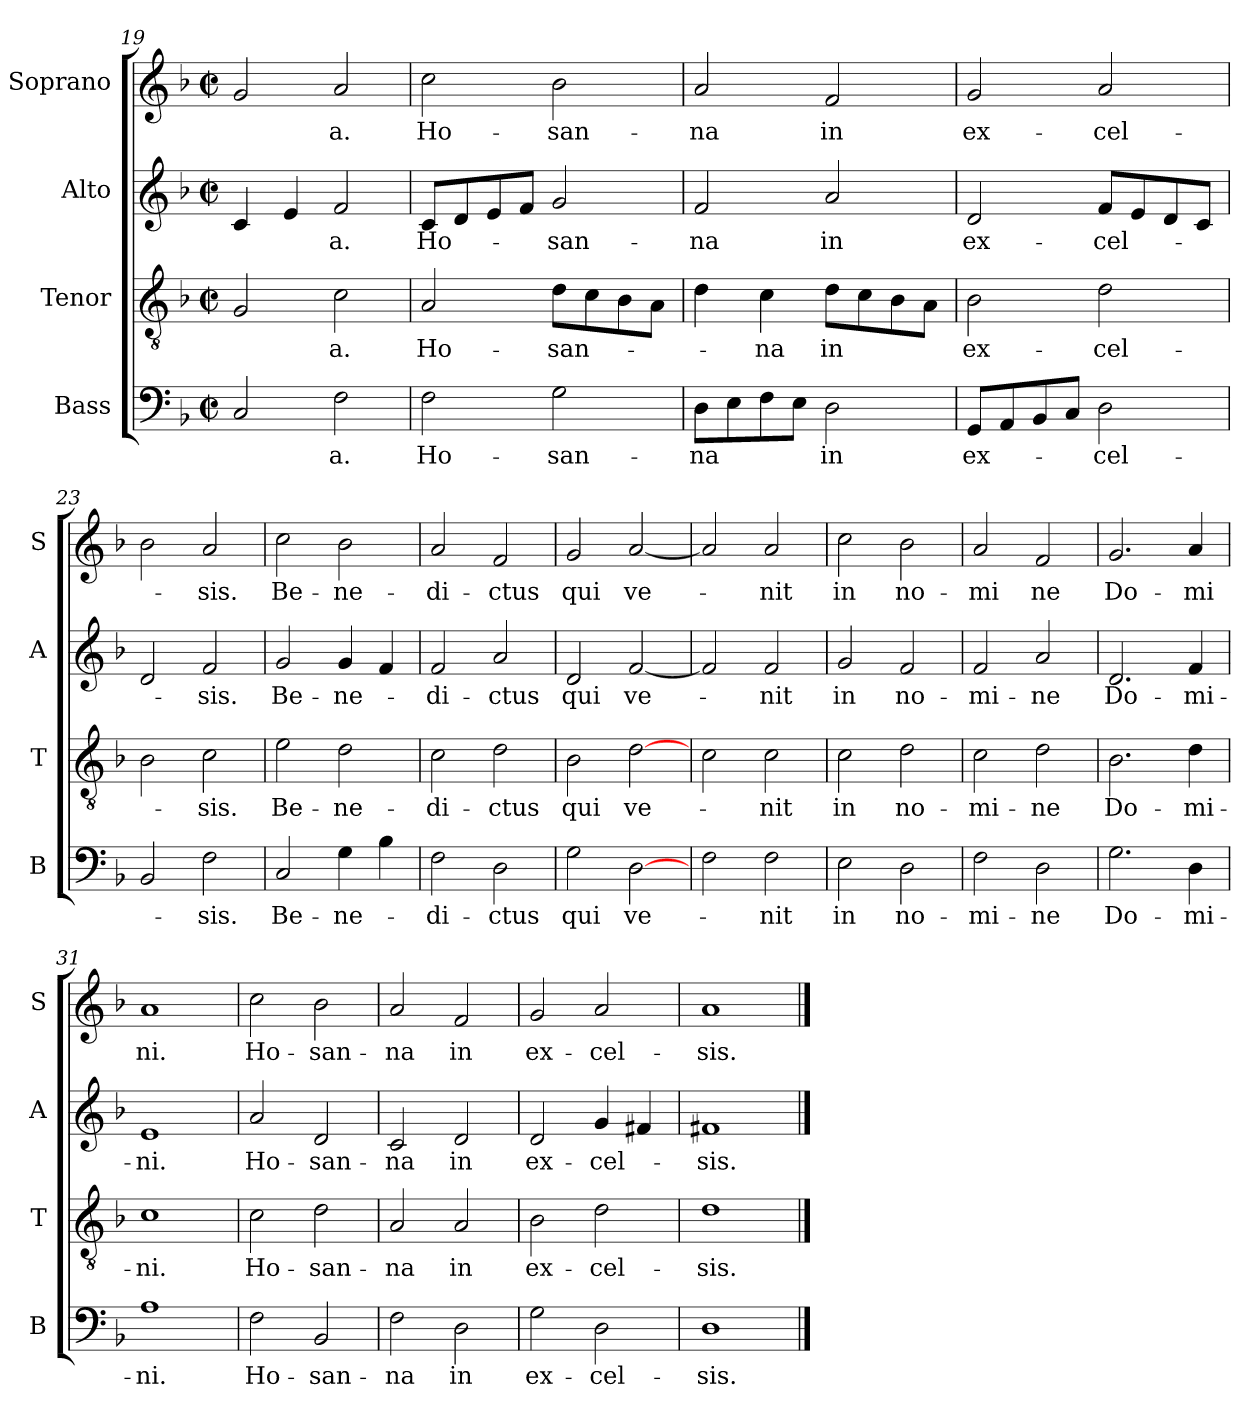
**kern	**text	**kern	**text	**kern	**text	**kern	**text
*part4	*part4	*part3	*part3	*part2	*part2	*part1	*part1
*staff4	*staff4	*staff3	*staff3	*staff2	*staff2	*staff1	*staff1
*I"Bass	*	*I"Tenor	*	*I"Alto	*	*I"Soprano	*
*I'B	*	*I'T	*	*I'A	*	*I'S	*
*clefF4	*	*clefGv2	*	*clefG2	*	*clefG2	*
*k[b-]	*	*k[b-]	*	*k[b-]	*	*k[b-]	*
*F:	*	*F:	*	*F:	*	*F:	*
*M2/2	*	*M2/2	*	*M2/2	*	*M2/2	*
*met(c|)	*	*met(c|)	*	*met(c|)	*	*met(c|)	*
=19	=19	=19	=19	=19	=19	=19	=19
2C/	.	2G/	.	4c/	.	2g/	.
.	.	.	.	4e/	.	.	.
2F\	-a.	2c\	-a.	2f/	-a.	2a/	-a.
=20	=20	=20	=20	=20	=20	=20	=20
2F\	Ho-	2A/	Ho-	8c/L	Ho-	2cc\	Ho-
.	.	.	.	8d/	.	.	.
.	.	.	.	8e/	.	.	.
.	.	.	.	8f/J	.	.	.
2G\	-san-	8d\L	-san-	2g/	-san-	2b-\	-san-
.	.	8c\	.	.	.	.	.
.	.	8B-\	.	.	.	.	.
.	.	8A\J	.	.	.	.	.
!!LO:LB:g=z
=21	=21	=21	=21	=21	=21	=21	=21
8D\L	-na	4d\	.	2f/	-na	2a/	-na
8E\	.	.	.	.	.	.	.
8F\	.	4c\	-na	.	.	.	.
8E\J	.	.	.	.	.	.	.
2D\	in	8d\L	in	2a/	in	2f/	in
.	.	8c\	.	.	.	.	.
.	.	8B-\	.	.	.	.	.
.	.	8A\J	.	.	.	.	.
=22	=22	=22	=22	=22	=22	=22	=22
8GG/L	ex-	2B-\	ex-	2d/	ex-	2g/	ex-
8AA/	.	.	.	.	.	.	.
8BB-/	.	.	.	.	.	.	.
8C/J	.	.	.	.	.	.	.
2D\	-cel-	2d\	-cel-	8f/L	-cel-	2a/	-cel-
.	.	.	.	8e/	.	.	.
.	.	.	.	8d/	.	.	.
.	.	.	.	8c/J	.	.	.
=23	=23	=23	=23	=23	=23	=23	=23
2BB-/	.	2B-\	.	2d/	.	2b-\	.
2F\	-sis.	2c\	-sis.	2f/	-sis.	2a/	-sis.
=24	=24	=24	=24	=24	=24	=24	=24
2C/	Be-	2e\	Be-	2g/	Be-	2cc\	Be-
4G\	-ne-	2d\	-ne-	4g/	-ne-	2b-\	-ne-
4B-\	.	.	.	4f/	.	.	.
=25	=25	=25	=25	=25	=25	=25	=25
2F\	-di-	2c\	-di-	2f/	-di-	2a/	-di-
2D\	-ctus	2d\	-ctus	2a/	-ctus	2f/	-ctus
!!LO:LB:g=z
=26	=26	=26	=26	=26	=26	=26	=26
2G\	qui	2B-\	qui	2d/	qui	2g/	qui
[2D\	ve-	[2d\	ve-	[2f/	ve-	[2a/	ve-
=27	=27	=27	=27	=27	=27	=27	=27
2F\	.	2c\	.	2f/]	.	2a/]	.
2F\	-nit	2c\	-nit	2f/	-nit	2a/	-nit
=28	=28	=28	=28	=28	=28	=28	=28
2E\	in	2c\	in	2g/	in	2cc\	in
2D\	no-	2d\	no-	2f/	no-	2b-\	no-
=29	=29	=29	=29	=29	=29	=29	=29
2F\	-mi-	2c\	-mi-	2f/	-mi-	2a/	-mi
2D\	-ne	2d\	-ne	2a/	-ne	2f/	ne
=30	=30	=30	=30	=30	=30	=30	=30
2.G\	Do-	2.B-\	Do-	2.d/	Do-	2.g/	Do-
4D\	-mi-	4d\	-mi-	4f/	-mi-	4a/	-mi
!!LO:LB:g=z
=31	=31	=31	=31	=31	=31	=31	=31
1A	-ni.	1c	-ni.	1e	-ni.	1a	ni.
=32	=32	=32	=32	=32	=32	=32	=32
2F\	Ho-	2c\	Ho-	2a/	Ho-	2cc\	Ho-
2BB-/	-san-	2d\	-san-	2d/	-san-	2b-\	-san-
=33	=33	=33	=33	=33	=33	=33	=33
2F\	-na	2A/	-na	2c/	-na	2a/	-na
2D\	in	2A/	in	2d/	in	2f/	in
=34	=34	=34	=34	=34	=34	=34	=34
2G\	ex-	2B-\	ex-	2d/	ex-	2g/	ex-
2D\	-cel-	2d\	-cel-	4g/	-cel-	2a/	-cel-
.	.	.	.	4f#X/	.	.	.
=35	=35	=35	=35	=35	=35	=35	=35
1D	-sis.	1d	-sis.	1f#X	-sis.	1a	-sis.
==	==	==	==	==	==	==	==
*-	*-	*-	*-	*-	*-	*-	*-
